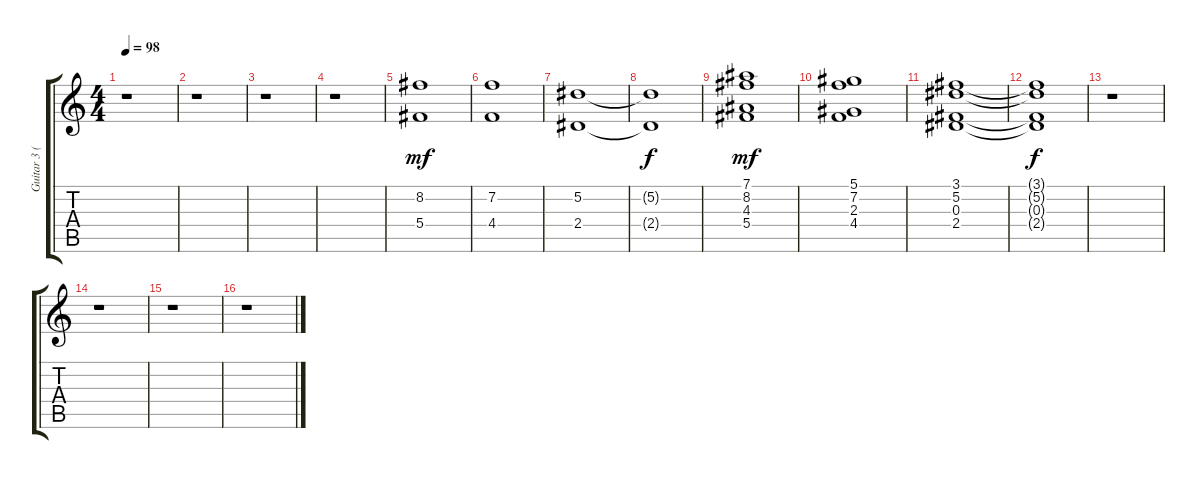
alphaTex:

\track ("Guitar 3 (Fills and Solo)" "Guitar 3 (") {instrument distortionguitar}
\staff {score tabs}
\tuning (Eb4 Bb3 Gb3 Db3 Ab2 Eb2) {hide}
\ts (4 4)
\tempo 98
\clef g2
\ks c
r.1{dy mf} |
r.1 |
r.1 |
r.1 |
(8.2 5.4).1 |
(7.2 4.4).1 |
(5.2 2.4).1 |
(5.2{t} 2.4{t}).1{dy f} |
(7.1 8.2 4.3 5.4).1{dy mf} |
(5.1 7.2 2.3 4.4).1 |
(3.1 5.2 0.3 2.4).1 |
(3.1{t} 5.2{t} 0.3{t} 2.4{t}).1{dy f} |
r.1 |
r.1 |
r.1 |
r.1
